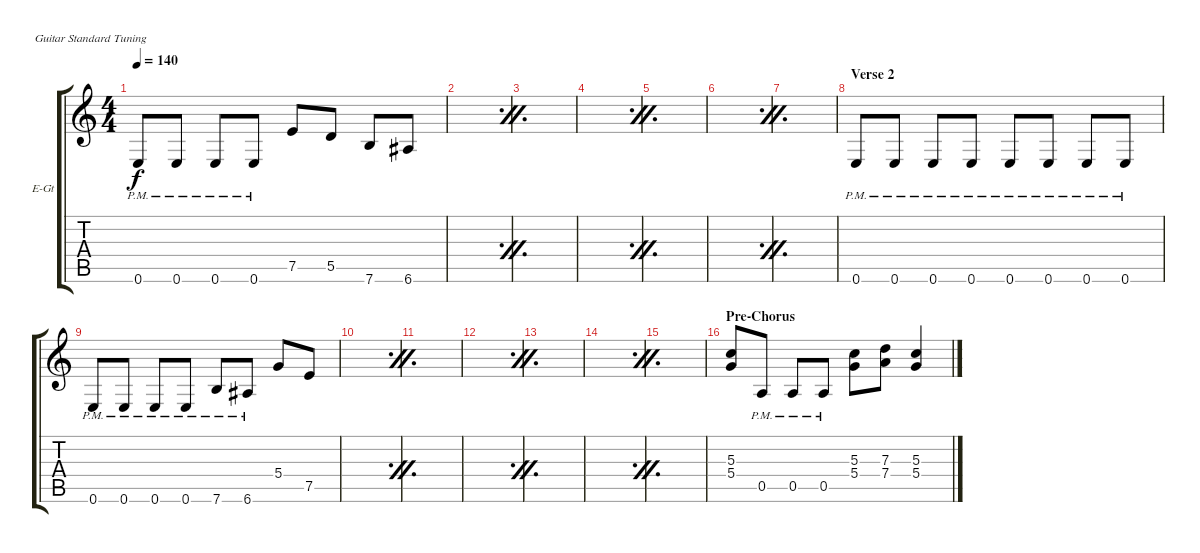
\defaultSystemsLayout 4
\bracketExtendMode groupsimilarinstruments
\firstSystemTrackNameOrientation horizontal
\otherSystemsTrackNameOrientation horizontal
\track ("Rhythm Guitar" "E-Gt") {instrument distortionguitar}
\staff {score tabs}
\tuning (E4 B3 G3 D3 A2 E2)
\ts (4 4)
\tempo 140
\clef g2
\ks c
0.6{pm}.8{dy f} 0.6{pm}.8 0.6{pm}.8 0.6{pm}.8 7.5.8 5.5.8 7.6.8 6.6.8 |
\simile firstofdouble
|
\simile secondofdouble
|
\simile firstofdouble
|
\simile secondofdouble
|
\simile firstofdouble
|
\simile secondofdouble
|
\section ("" "Verse 2")
\simile none
0.6{pm}.8 0.6{pm}.8 0.6{pm}.8 0.6{pm}.8 0.6{pm}.8 0.6{pm}.8 0.6{pm}.8 0.6{pm}.8 |
0.6{pm}.8 0.6{pm}.8 0.6{pm}.8 0.6{pm}.8 7.6{pm}.8 6.6{pm}.8 5.4.8 7.5.8 |
\simile firstofdouble
|
\simile secondofdouble
|
\simile firstofdouble
|
\simile secondofdouble
|
\simile firstofdouble
|
\simile secondofdouble
|
\section ("" "Pre-Chorus")
\simile none
(5.3 5.4).8 0.5{pm}.8 0.5{pm}.8 0.5{pm}.8 (5.3 5.4).8 (7.3 7.4).8 (5.3 5.4).4
